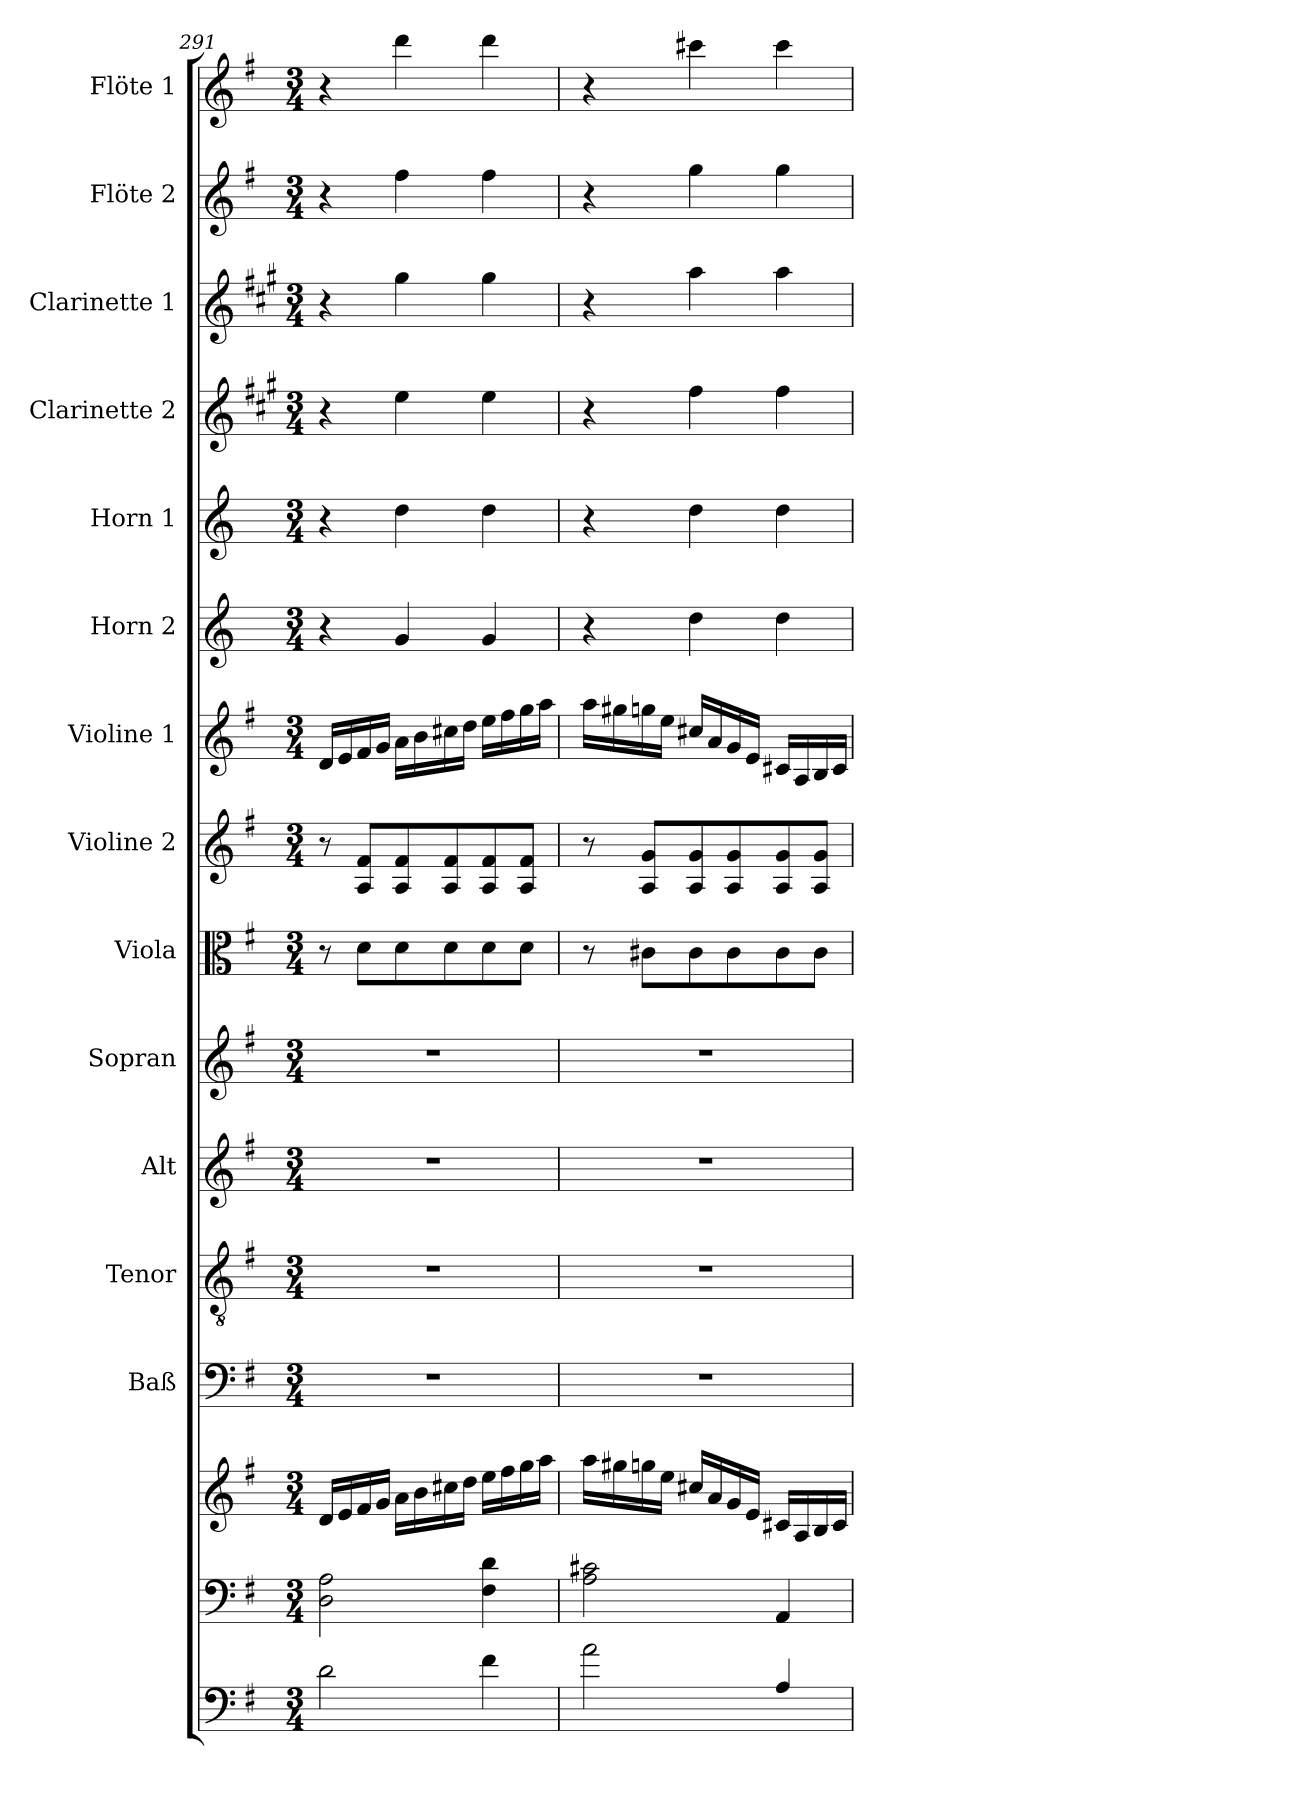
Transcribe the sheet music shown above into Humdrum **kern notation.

**kern	**kern	**kern	**kern	**kern	**kern	**kern	**kern	**kern	**kern	**kern	**kern	**kern	**kern	**kern	**kern
*part15	*part14	*part14	*part13	*part12	*part11	*part10	*part9	*part8	*part7	*part6	*part5	*part4	*part3	*part2	*part1
*staff16	*staff15	*staff14	*staff13	*staff12	*staff11	*staff10	*staff9	*staff8	*staff7	*staff6	*staff5	*staff4	*staff3	*staff2	*staff1
*	*	*	*I"Baß	*I"Tenor	*I"Alt	*I"Sopran	*I"Viola	*I"Violine 2	*I"Violine 1	*I"Horn 2	*I"Horn 1	*I"Clarinette 2	*I"Clarinette 1	*I"Flöte 2	*I"Flöte 1
*	*	*	*I'Baß	*I'Ten	*I'Alt	*I'Sop	*I'Vla.	*I'Vln. 2	*I'Vln. 1	*I'Hrn. 2	*I'Hrn. 1	*I'Cl. 2	*I'Cl. 1	*I'Fl. 2	*I'Fl. 1
!!LO:PB:g=z
*clefF4	*clefF4	*clefG2	*clefF4	*clefGv2	*clefG2	*clefG2	*clefC3	*clefG2	*clefG2	*clefG2	*clefG2	*clefG2	*clefG2	*clefG2	*clefG2
*ITrd7c12	*	*	*	*	*	*	*	*	*	*ITrd3c5	*ITrd3c5	*ITrd1c2	*ITrd1c2	*	*
*k[f#]	*k[f#]	*k[f#]	*k[f#]	*k[f#]	*k[f#]	*k[f#]	*k[f#]	*k[f#]	*k[f#]	*k[f#]	*k[f#]	*k[f#]	*k[f#]	*k[f#]	*k[f#]
*G:	*G:	*G:	*G:	*G:	*G:	*G:	*G:	*G:	*G:	*G:	*G:	*G:	*G:	*G:	*G:
*M3/4	*M3/4	*M3/4	*M3/4	*M3/4	*M3/4	*M3/4	*M3/4	*M3/4	*M3/4	*M3/4	*M3/4	*M3/4	*M3/4	*M3/4	*M3/4
=291	=291	=291	=291	=291	=291	=291	=291	=291	=291	=291	=291	=291	=291	=291	=291
2D\	2D\ 2A\	16d/LL	2.r	2.r	2.r	2.r	8r	8r	16d/LL	4r	4r	4r	4r	4r	4r
.	.	16e/	.	.	.	.	.	.	16e/	.	.	.	.	.	.
.	.	16f#/	.	.	.	.	8d\L	8A/ 8f#/L	16f#/	.	.	.	.	.	.
.	.	16g/JJ	.	.	.	.	.	.	16g/JJ	.	.	.	.	.	.
.	.	16a\LL	.	.	.	.	8d\	8A/ 8f#/	16a\LL	4d/	4a\	4dd\	4ff#\	4ff#\	4ddd\
.	.	16b\	.	.	.	.	.	.	16b\	.	.	.	.	.	.
.	.	16cc#X\	.	.	.	.	8d\	8A/ 8f#/	16cc#X\	.	.	.	.	.	.
.	.	16dd\JJ	.	.	.	.	.	.	16dd\JJ	.	.	.	.	.	.
4F#\	4F#\ 4d\	16ee\LL	.	.	.	.	8d\	8A/ 8f#/	16ee\LL	4d/	4a\	4dd\	4ff#\	4ff#\	4ddd\
.	.	16ff#\	.	.	.	.	.	.	16ff#\	.	.	.	.	.	.
.	.	16gg\	.	.	.	.	8d\J	8A/ 8f#/J	16gg\	.	.	.	.	.	.
.	.	16aa\JJ	.	.	.	.	.	.	16aa\JJ	.	.	.	.	.	.
=292	=292	=292	=292	=292	=292	=292	=292	=292	=292	=292	=292	=292	=292	=292	=292
2A\	2A\ 2c#X\	16aa\LL	2.r	2.r	2.r	2.r	8r	8r	16aa\LL	4r	4r	4r	4r	4r	4r
.	.	16gg#X\	.	.	.	.	.	.	16gg#X\	.	.	.	.	.	.
.	.	16ggn\	.	.	.	.	8c#X\L	8A/ 8g/L	16ggn\	.	.	.	.	.	.
.	.	16ee\JJ	.	.	.	.	.	.	16ee\JJ	.	.	.	.	.	.
.	.	16cc#X/LL	.	.	.	.	8c#\	8A/ 8g/	16cc#X/LL	4a\	4a\	4ee\	4gg\	4gg\	4ccc#X\
.	.	16a/	.	.	.	.	.	.	16a/	.	.	.	.	.	.
.	.	16g/	.	.	.	.	8c#\	8A/ 8g/	16g/	.	.	.	.	.	.
.	.	16e/JJ	.	.	.	.	.	.	16e/JJ	.	.	.	.	.	.
4AA/	4AA/	16c#X/LL	.	.	.	.	8c#\	8A/ 8g/	16c#X/LL	4a\	4a\	4ee\	4gg\	4gg\	4ccc#\
.	.	16A/	.	.	.	.	.	.	16A/	.	.	.	.	.	.
.	.	16B/	.	.	.	.	8c#\J	8A/ 8g/J	16B/	.	.	.	.	.	.
.	.	16c#/JJ	.	.	.	.	.	.	16c#/JJ	.	.	.	.	.	.
=	=	=	=	=	=	=	=	=	=	=	=	=	=	=	=
*-	*-	*-	*-	*-	*-	*-	*-	*-	*-	*-	*-	*-	*-	*-	*-
